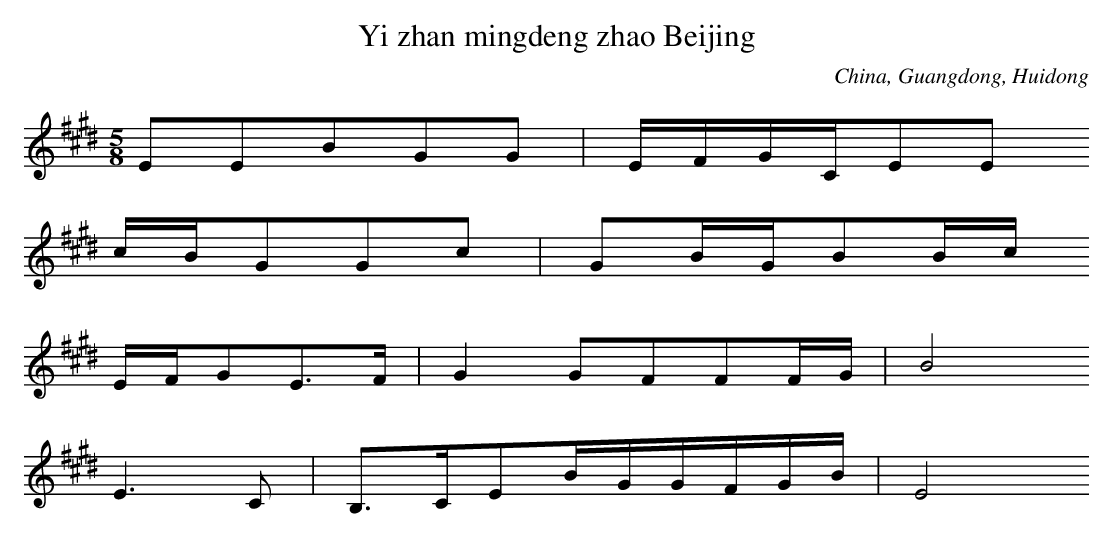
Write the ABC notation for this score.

X:1
T: Yi zhan mingdeng zhao Beijing
O: China, Guangdong, Huidong
M: 5/8
L: 1/16
K: E
E2E2B2G2G2 | EFGCE2E2
cBG2G2c2 | G2BGB2Bc
EFG2E3F | G4G2F2F2FG | B8
E6C2 | B,3CE2BGGFGB | E8
